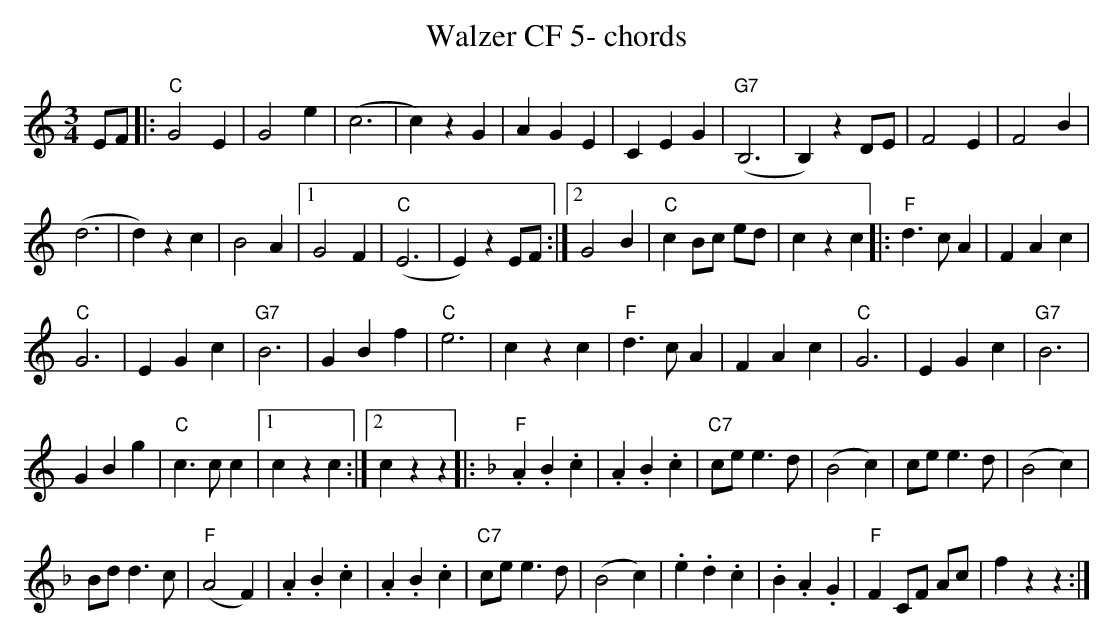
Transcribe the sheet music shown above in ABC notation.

X:1
T:Walzer CF 5- chords
M:3/4
L:1/4
K:Cmaj%%MIDI gchordon
E/2F/2 |: "C"G2E | G2 e | (c3 | c)zG | AGE | CEG | ("G7"B,3 | B,)z D/2E/2 | F2E | F2B |
(d3 | d) zc | B2A |1 G2F | ("C"E3 | E)z E/2F/2 :|2G2B | "C"c B/2c/2 e/2d/2 | czc |: "F"d>c A | FAc |
"C"G3 | EGc | "G7"B3 | GBf | "C"e3 | czc | "F"d>c A | FAc | "C"G3 | EGc | "G7"B3 |
GBg | "C"c>c c |1czc :|2 czz |: [K:Fmaj] "F".A.B.c | .A.B.c | "C7"c/2e/2 e>d | (B2c) | c/2e/2 e>d | (B2c) |
B/2d/2 d>c | ("F"A2F) | .A.B.c | .A.B.c | "C7"c/2e/2 e>d | (B2c) | .e.d.c | .B.A.G | "F"F C/2F/2 A/2c/2 | fzz :|
